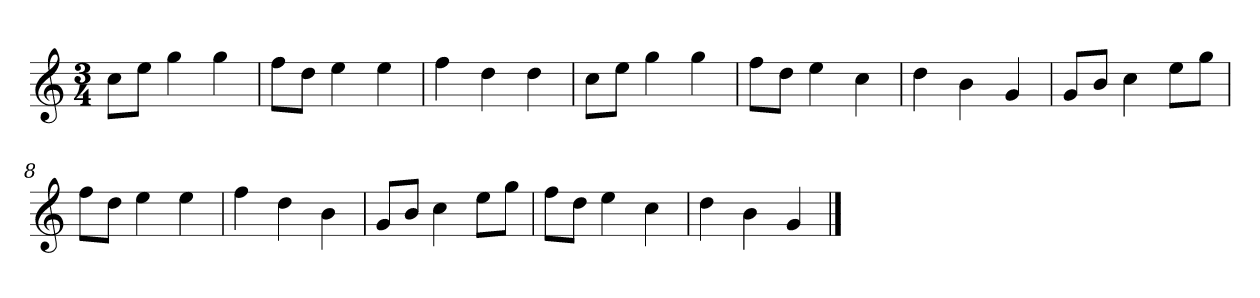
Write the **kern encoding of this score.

**kern
*part1
*staff1
*clefG2
*k[]
*C:
*M3/4
=
8cc\L
8ee\J
4gg
4gg
=2
8ff\L
8dd\J
4ee
4ee
=3
4ff
4dd
4dd
=4y
8cc\L
8ee\J
4gg
4gg
=5
8ff\L
8dd\J
4ee
4cc
=6
4dd
4b
4g
=7y
8g/L
8b/J
4cc
8ee\L
8gg\J
=8
8ff\L
8dd\J
4ee
4ee
=9
4ff
4dd
4b
=10y
8g/L
8b/J
4cc
8ee\L
8gg\J
=11
8ff\L
8dd\J
4ee
4cc
=12
4dd
4b
4g
==
*-
